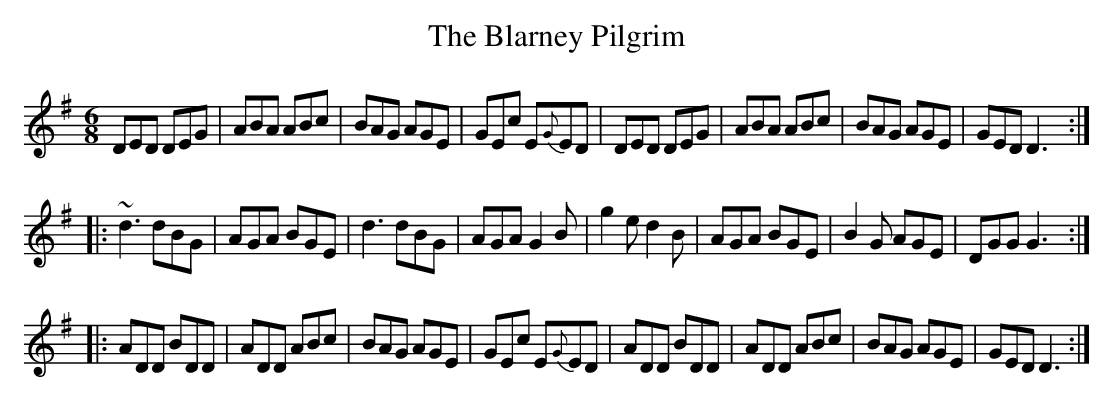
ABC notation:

X:1
T:Blarney Pilgrim, The
M:6/8
K:DMix
DED DEG|ABA ABc|BAG AGE|GEc E{G}ED|\
DED DEG|ABA ABc|BAG AGE|GED D3:|*
E:10
|:~d3 dBG|AGA BGE|d3 dBG|AGA G2B|\
g2e d2B|AGA BGE|B2G AGE|DGG G3:|*
E:9
|:ADD BDD|ADD ABc|BAG AGE|GEc E{G}ED|\
ADD BDD|ADD ABc|BAG AGE|GED D3:|**
